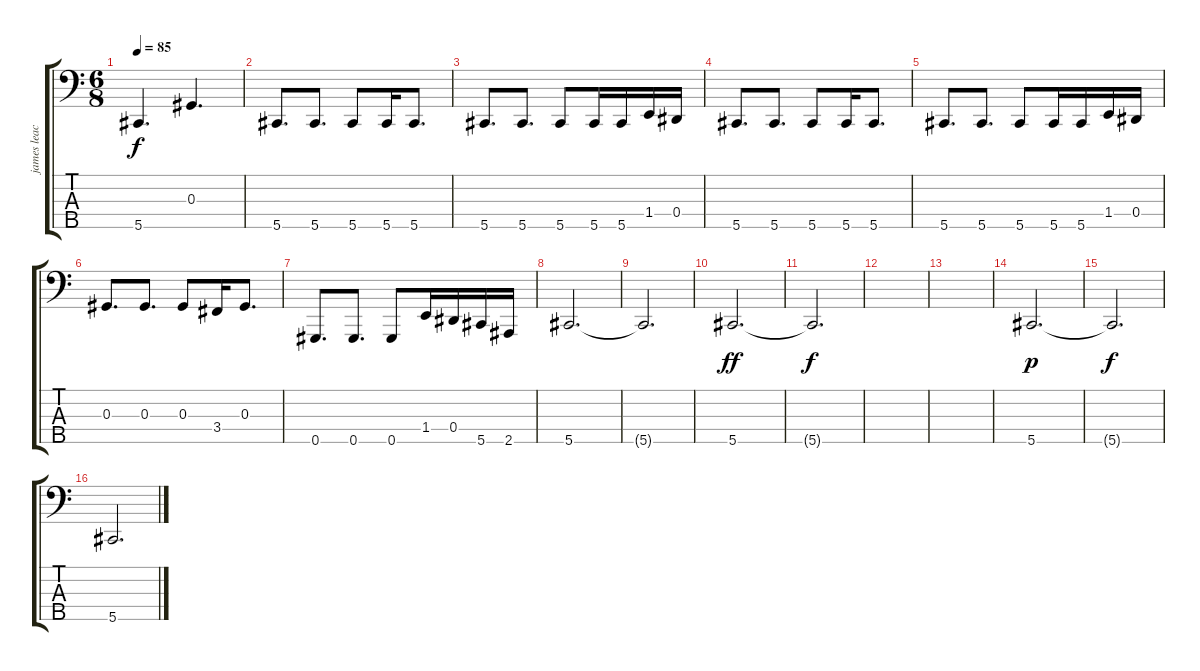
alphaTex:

\track ("james leach" "james leac") {instrument electricbasspick}
\staff {score tabs}
\tuning (Gb2 Db2 Ab1 Eb1 Ab0) {hide}
\ts (6 8)
\tempo 85
\clef f4
\ks c
5.5.4{d dy f} 0.3.4{d} |
5.5.8{d} 5.5.8{d} 5.5.8 5.5.16 5.5.8{d} |
5.5.8{d} 5.5.8{d} 5.5.8 5.5.16 5.5.16 1.4.16 0.4.16 |
5.5.8{d} 5.5.8{d} 5.5.8 5.5.16 5.5.8{d} |
5.5.8{d} 5.5.8{d} 5.5.8 5.5.16 5.5.16 1.4.16 0.4.16 |
0.3.8{d} 0.3.8{d} 0.3.8 3.4.16 0.3.8{d} |
0.5.8{d} 0.5.8{d} 0.5.8 1.4.16 0.4.16 5.5.16 2.5.16 |
5.5.2{d} |
5.5{t}.2{d} |
5.5.2{d dy ff} |
5.5{t}.2{d dy f} |
|
|
5.5.2{d dy p} |
5.5{t}.2{d dy f} |
5.5.2{d}
